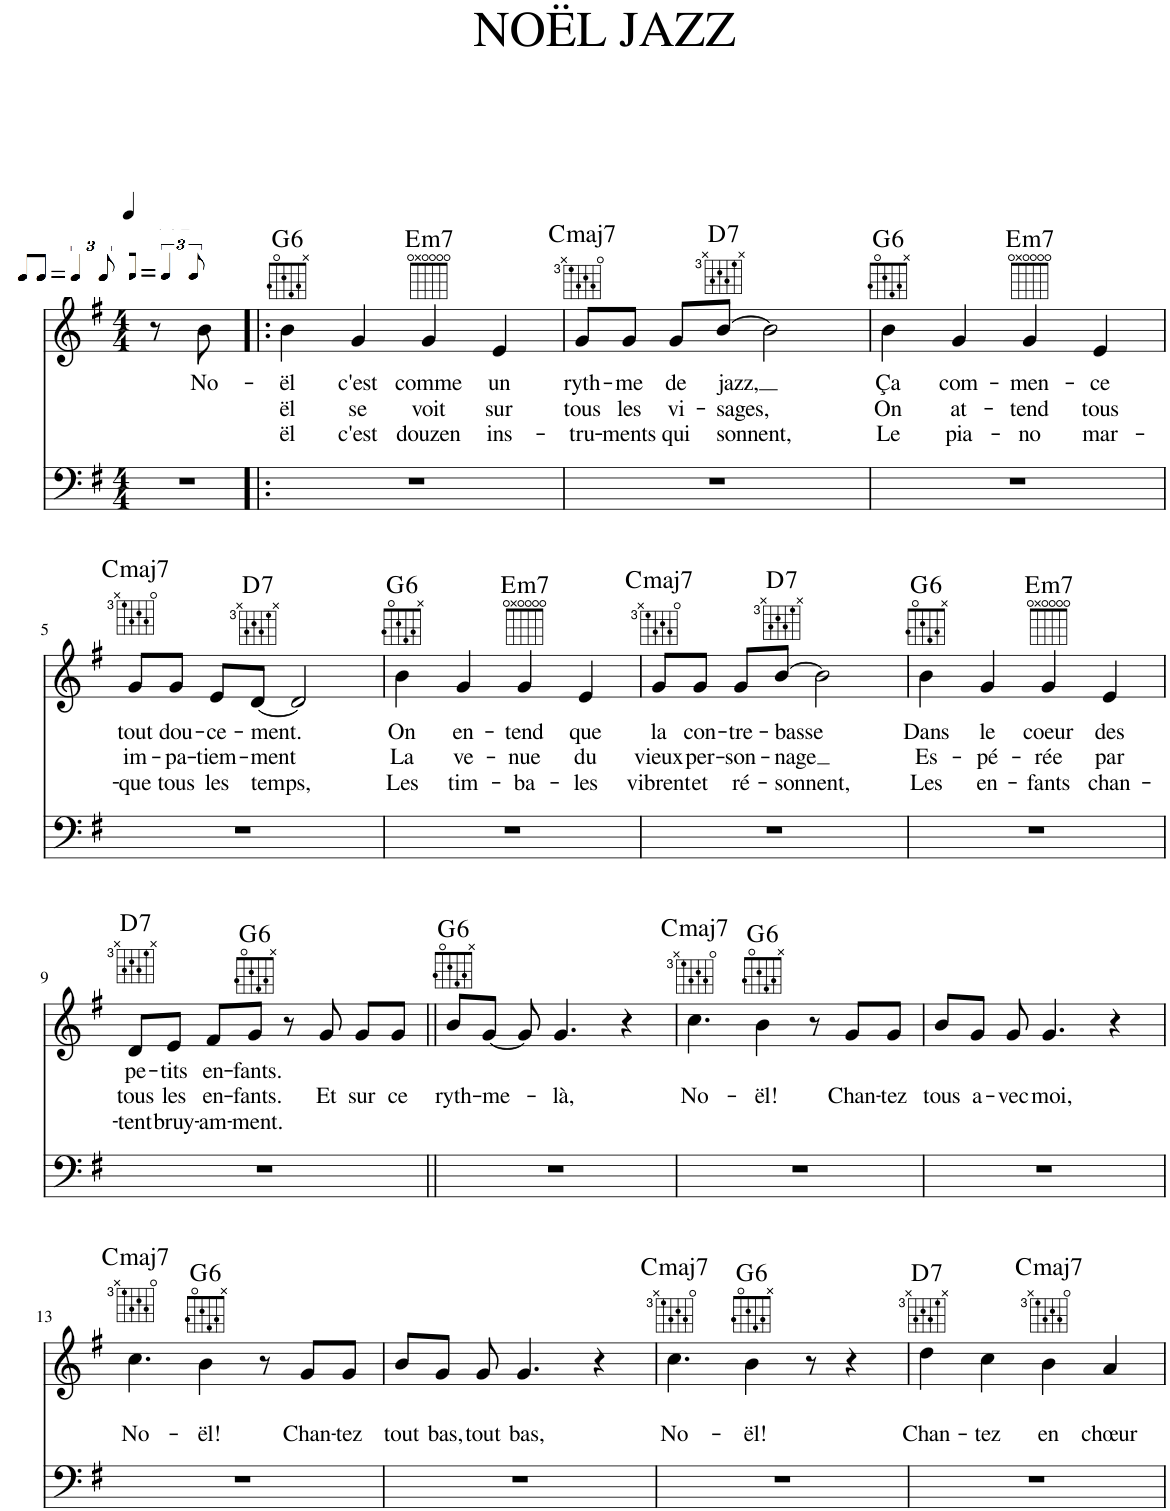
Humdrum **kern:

**kern	**kern	**text	**text	**text	**harte
*part1	*part1	*part1	*part1	*part1	*part1
*staff2	*staff1	*staff1	*staff1	*staff1	*
*I"Piano	*	*	*	*	*
*I'Pno.	*	*	*	*	*
*clefF4	*clefG2	*	*	*	*
*k[f#]	*k[f#]	*	*	*	*
*M4/4	*M4/4	*	*	*	*
*MM115	*MM115	*	*	*	*
=1	=1	=1	=1	=1	=1
4r	8r	.	.	.	.
!	!	!LO:LY:b	!	!	!
.	8b\	No-	.	.	.
=2!|:	=2!|:	=2!|:	=2!|:	=2!|:	=2!|:
!	!	!LO:LY:b	!LO:LY:b	!LO:LY:b	!LO:H:kt=6
1r	4b\	-ël	ël	ël	G:maj6
!	!	!LO:LY:b	!LO:LY:b	!LO:LY:b	!
.	4g/	c'est	se	c'est	.
!	!	!LO:LY:b	!LO:LY:b	!LO:LY:b	!LO:H:kt=m7
.	4g/	comme	voit	douzen	E:min7
!	!	!LO:LY:b	!LO:LY:b	!LO:LY:b	!
.	4e/	un	sur	ins-	.
=3	=3	=3	=3	=3	=3
!	!	!LO:LY:b	!LO:LY:b	!LO:LY:b	!LO:H:kt=maj7
1r	8g/L	ryth-	tous	-tru-	C:maj7
!	!	!LO:LY:b	!LO:LY:b	!LO:LY:b	!
.	8g/J	-me	les	-ments	.
!	!	!LO:LY:b	!LO:LY:b	!LO:LY:b	!
.	8g/L	de	vi-	qui	.
!	!	!LO:LY:b	!LO:LY:b	!LO:LY:b	!LO:H:kt=7
.	[8b/J	jazz,	-sages,	sonnent,	D:7
.	2b\]	.	.	.	.
=4	=4	=4	=4	=4	=4
!	!	!LO:LY:b	!LO:LY:b	!LO:LY:b	!LO:H:kt=6
1r	4b\	Ça	On	Le	G:maj6
!	!	!LO:LY:b	!LO:LY:b	!LO:LY:b	!
.	4g/	com-	at-	pia-	.
!	!	!LO:LY:b	!LO:LY:b	!LO:LY:b	!LO:H:kt=m7
.	4g/	-men-	-tend	-no	E:min7
!	!	!LO:LY:b	!LO:LY:b	!LO:LY:b	!
.	4e/	-ce	tous	mar-	.
!!LO:LB:g=z
=5	=5	=5	=5	=5	=5
!	!	!LO:LY:b	!LO:LY:b	!LO:LY:b	!LO:H:kt=maj7
1r	8g/L	tout	im-	-que	C:maj7
!	!	!LO:LY:b	!LO:LY:b	!LO:LY:b	!
.	8g/J	dou-	-pa-	tous	.
!	!	!LO:LY:b	!LO:LY:b	!LO:LY:b	!
.	8e/L	-ce-	-tiem-	les	.
!	!	!LO:LY:b	!LO:LY:b	!LO:LY:b	!LO:H:kt=7
.	[8d/J	-ment.	-ment	temps,	D:7
.	2d/]	.	.	.	.
=6	=6	=6	=6	=6	=6
!	!	!LO:LY:b	!LO:LY:b	!LO:LY:b	!LO:H:kt=6
1r	4b\	On	La	Les	G:maj6
!	!	!LO:LY:b	!LO:LY:b	!LO:LY:b	!
.	4g/	en-	ve-	tim-	.
!	!	!LO:LY:b	!LO:LY:b	!LO:LY:b	!LO:H:kt=m7
.	4g/	-tend	-nue	-ba-	E:min7
!	!	!LO:LY:b	!LO:LY:b	!LO:LY:b	!
.	4e/	que	du	-les	.
=7	=7	=7	=7	=7	=7
!	!	!LO:LY:b	!LO:LY:b	!LO:LY:b	!LO:H:kt=maj7
1r	8g/L	la	vieux	vibrent	C:maj7
!	!	!LO:LY:b	!LO:LY:b	!LO:LY:b	!
.	8g/J	con-	per-	et	.
!	!	!LO:LY:b	!LO:LY:b	!LO:LY:b	!
.	8g/L	-tre-	-son-	ré-	.
!	!	!LO:LY:b	!LO:LY:b	!LO:LY:b	!LO:H:kt=7
.	[8b/J	-basse	-nage	-sonnent,	D:7
.	2b\]	.	.	.	.
=8	=8	=8	=8	=8	=8
!	!	!LO:LY:b	!LO:LY:b	!LO:LY:b	!LO:H:kt=6
1r	4b\	Dans	Es-	Les	G:maj6
!	!	!LO:LY:b	!LO:LY:b	!LO:LY:b	!
.	4g/	le	-pé-	en-	.
!	!	!LO:LY:b	!LO:LY:b	!LO:LY:b	!LO:H:kt=m7
.	4g/	coeur	-rée	-fants	E:min7
!	!	!LO:LY:b	!LO:LY:b	!LO:LY:b	!
.	4e/	des	par	chan-	.
!!LO:LB:g=z
=9	=9	=9	=9	=9	=9
!	!	!LO:LY:b	!LO:LY:b	!LO:LY:b	!LO:H:kt=7
1r	8d/L	pe-	tous	-tent	D:7
!	!	!LO:LY:b	!LO:LY:b	!LO:LY:b	!
.	8e/J	-tits	les	bruy-	.
!	!	!LO:LY:b	!LO:LY:b	!LO:LY:b	!
.	8f#/L	en-	en-	-am-	.
!	!	!LO:LY:b	!LO:LY:b	!LO:LY:b	!LO:H:kt=6
.	8g/J	-fants.	-fants.	-ment.	G:maj6
.	8r	.	.	.	.
!	!	!	!LO:LY:b	!	!
.	8g/	.	Et	.	.
!	!	!	!LO:LY:b	!	!
.	8g/L	.	sur	.	.
!	!	!	!LO:LY:b	!	!
.	8g/J	.	ce	.	.
=10||	=10||	=10||	=10||	=10||	=10||
!	!	!	!LO:LY:b	!	!LO:H:kt=6
1r	8b/L	.	ryth-	.	G:maj6
!	!	!	!LO:LY:b	!	!
.	[8g/J	.	-me-	.	.
.	8g/]	.	.	.	.
!	!	!	!LO:LY:b	!	!
.	4.g/	.	-là,	.	.
.	4r	.	.	.	.
=11	=11	=11	=11	=11	=11
!	!	!	!LO:LY:b	!	!LO:H:kt=maj7
1r	4.cc\	.	No-	.	C:maj7
!	!	!	!LO:LY:b	!	!LO:H:kt=6
.	4b\	.	-ël!	.	G:maj6
.	8r	.	.	.	.
!	!	!	!LO:LY:b	!	!
.	8g/L	.	Chan-	.	.
!	!	!	!LO:LY:b	!	!
.	8g/J	.	-tez	.	.
=12	=12	=12	=12	=12	=12
!	!	!	!LO:LY:b	!	!
1r	8b/L	.	tous	.	.
!	!	!	!LO:LY:b	!	!
.	8g/J	.	a-	.	.
!	!	!	!LO:LY:b	!	!
.	8g/	.	-vec	.	.
!	!	!	!LO:LY:b	!	!
.	4.g/	.	moi,	.	.
.	4r	.	.	.	.
!!LO:LB:g=z
=13	=13	=13	=13	=13	=13
!	!	!	!LO:LY:b	!	!LO:H:kt=maj7
1r	4.cc\	.	No-	.	C:maj7
!	!	!	!LO:LY:b	!	!LO:H:kt=6
.	4b\	.	-ël!	.	G:maj6
.	8r	.	.	.	.
!	!	!	!LO:LY:b	!	!
.	8g/L	.	Chan-	.	.
!	!	!	!LO:LY:b	!	!
.	8g/J	.	-tez	.	.
=14	=14	=14	=14	=14	=14
!	!	!	!LO:LY:b	!	!
1r	8b/L	.	tout	.	.
!	!	!	!LO:LY:b	!	!
.	8g/J	.	bas,	.	.
!	!	!	!LO:LY:b	!	!
.	8g/	.	tout	.	.
!	!	!	!LO:LY:b	!	!
.	4.g/	.	bas,	.	.
.	4r	.	.	.	.
=15	=15	=15	=15	=15	=15
!	!	!	!LO:LY:b	!	!LO:H:kt=maj7
1r	4.cc\	.	No-	.	C:maj7
!	!	!	!LO:LY:b	!	!LO:H:kt=6
.	4b\	.	-ël!	.	G:maj6
.	8r	.	.	.	.
.	4r	.	.	.	.
=16	=16	=16	=16	=16	=16
!	!	!	!LO:LY:b	!	!LO:H:kt=7
1r	4dd\	.	Chan-	.	D:7
!	!	!	!LO:LY:b	!	!
.	4cc\	.	-tez	.	.
!	!	!	!LO:LY:b	!	!LO:H:kt=maj7
.	4b\	.	en	.	C:maj7
!	!	!	!LO:LY:b	!	!
.	4a/	.	chœur	.	.
=	=	=	=	=	=
*-	*-	*-	*-	*-	*-
